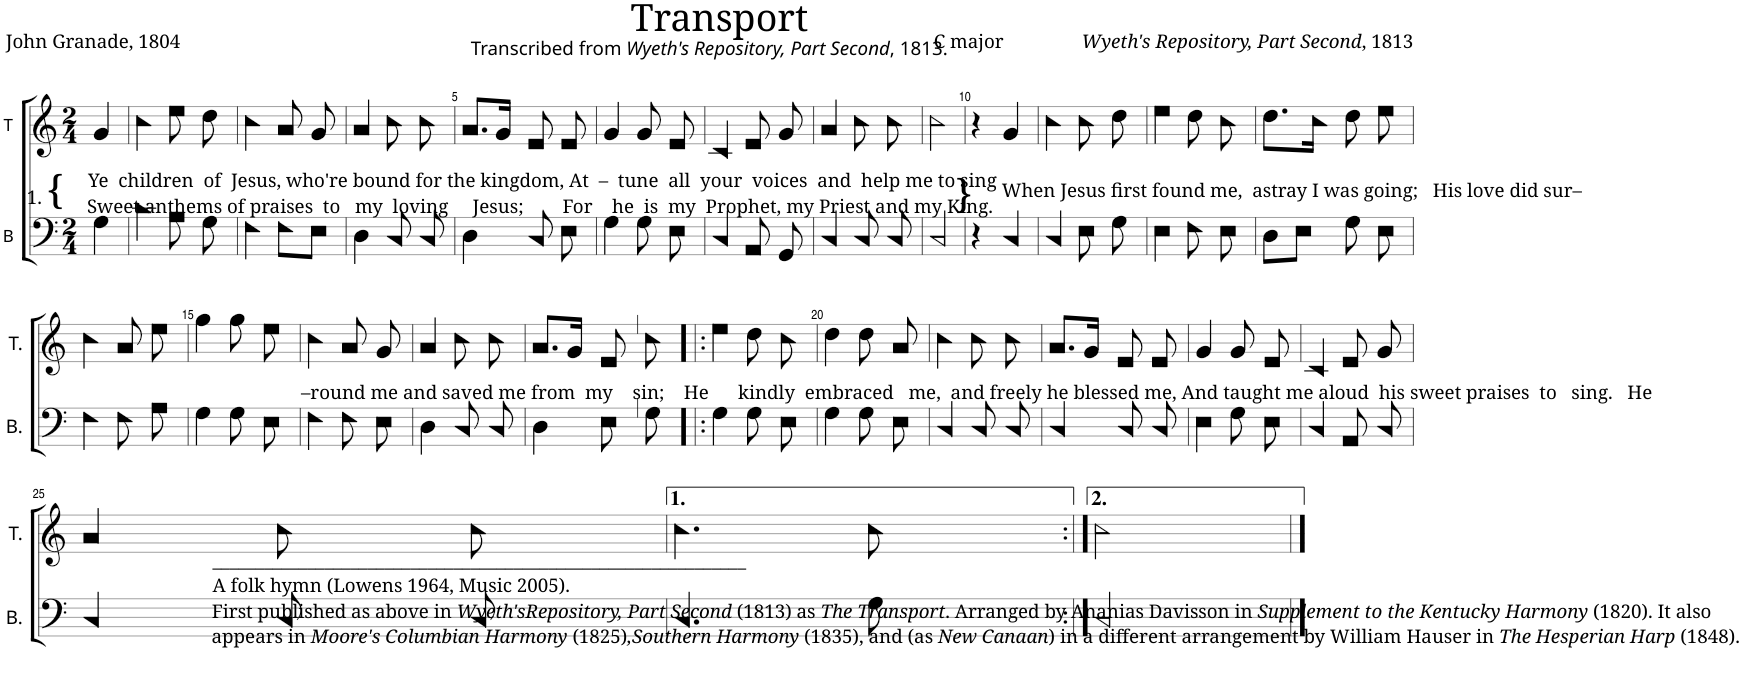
**kern	**kern	**kern	**kern
*part4	*part3	*part2	*part1
*staff4	*staff3	*staff2	*staff1
*I"B	*I"T	*I"C	*I"Tr
*I'B.	*I'T.	*I'C.	*I'Tr.
*clefF4	*clefG2	*clefG2	*clefG2
*k[]	*k[]	*k[]	*k[]
*M2/4	*M2/4	*M2/4	*M2/4
=1	=1	=1	=1
!	!LO:TX:b:t=1.	!	!
!	!LO:TX:b:t={	!	!
!	!LO:TX:b:t=Ye  children  of  Jesus, who're bound for the kingdom, At  –  tune  all  your  voices  and  help me to sing	!	!
!	!LO:TX:b:t=Sweet anthems of praises  to   my  loving     Jesus;        For    he  is  my  Prophet, my Priest and my King.	!	!
4G!\	4g!/	4r	4r
=2	=2	=2	=2
4c!\	4cc!\	2r	2r
8A!\	8ee!\	.	.
8G!\	8dd!\	.	.
=3	=3	=3	=3
4F!\	4cc!\	2r	2r
8F!\L	8a!/	.	.
8E!\J	8g!/	.	.
=4	=4	=4	=4
4D!\	4a!/	2r	2r
8C!/	8cc!\	.	.
8C!/	8cc!\	.	.
=5	=5	=5	=5
4D!\	8.a!/L	2r	2r
.	16g!/Jk	.	.
8C!/	8e!/	.	.
8E!\	8e!/	.	.
=6	=6	=6	=6
4G!\	4g!/	2r	2r
8G!\	8g!/	.	.
8E!\	8e!/	.	.
=7	=7	=7	=7
4C!/	4c!/	2r	2r
8AA!/	8e!/	.	.
8GG!/	8g!/	.	.
=8	=8	=8	=8
4C!/	4a!/	2r	2r
8C!/	8cc!\	.	.
8C!/	8cc!\	.	.
=9	=9	=9	=9
!	!LO:TX:b:t=}	!	!
2C!/	2cc!\	2r	2r
=10	=10	=10	=10
4r	4r	2r	2r
!	!LO:TX:b:t=When Jesus first found me,  astray I was going;   His love did sur–	!	!
4C!/	4g!/	.	.
=11	=11	=11	=11
4C!/	4cc!\	2r	2r
8E!\	8cc!\	.	.
8G!\	8dd!\	.	.
=12	=12	=12	=12
4E!\	4ee!\	2r	2r
8F!\	8dd!\	.	.
8E!\	8cc!\	.	.
=13	=13	=13	=13
8D!\L	8.dd!\L	2r	2r
8E!\J	.	.	.
.	16cc!\Jk	.	.
8G!\	8dd!\	.	.
8E!\	8ee!\	.	.
!!LO:LB:g=z
=14	=14	=14	=14
4F!\	4cc!\	2r	2r
8F!\	8a!/	.	.
8A!\	8ee!\	.	.
=15	=15	=15	=15
4G!\	4gg!\	2r	2r
8G!\	8gg!\	.	.
8E!\	8ee!\	.	.
=16	=16	=16	=16
!	!LO:TX:b:t=–round me and saved me from  my    sin;    He      kindly  embraced   me,  and freely he blessed me, And taught me aloud  his sweet praises  to   sing.   He	!	!
!LO:TX:b:t=______________________________________________________________	!	!	!
!LO:TX:b:t=A folk hymn (Lowens 1964, Music 2005).	!	!	!
!LO:TX:b:t=First published as above in	!	!	!
!LO:TX:b:i:t=Wyeth'sRepository, Part Second	!	!	!
!LO:TX:b:t=(1813) as	!	!	!
!LO:TX:b:i:t=The Transport	!	!	!
!LO:TX:b:t=. Arranged by Ananias Davisson in	!	!	!
!LO:TX:b:i:t=Supplement to the Kentucky Harmony	!	!	!
!LO:TX:b:t=(1820). It also	!	!	!
!LO:TX:b:t=appears in	!	!	!
!LO:TX:b:i:t=Moore's Columbian Harmony	!	!	!
!LO:TX:b:t=(1825)	!	!	!
!LO:TX:b:i:t=,Southern Harmony	!	!	!
!LO:TX:b:t=(1835), and (as	!	!	!
!LO:TX:b:i:t=New Canaan	!	!	!
!LO:TX:b:t=) in a different arrangement by William Hauser in	!	!	!
!LO:TX:b:i:t=The Hesperian Harp	!	!	!
!LO:TX:b:t=(1848).	!	!	!
4F!\	4cc!\	2r	2r
8F!\	8a!/	.	.
8E!\	8g!/	.	.
=17	=17	=17	=17
4D!\	4a!/	2r	2r
8C!/	8cc!\	.	.
8C!/	8cc!\	.	.
=18	=18	=18	=18
4D!\	8.a!/L	2r	2r
.	16g!/Jk	.	.
8E!\	8e!/	.	.
8G!\	8cc!\	.	.
=19!|:	=19!|:	=19!|:	=19!|:
4G!\	4ee!\	2r	2r
8G!\	8dd!\	.	.
8E!\	8cc!\	.	.
=20	=20	=20	=20
4G!\	4dd!\	2r	2r
8G!\	8dd!\	.	.
8E!\	8a!/	.	.
=21	=21	=21	=21
4C!/	4cc!\	2r	2r
8C!/	8cc!\	.	.
8C!/	8cc!\	.	.
=22	=22	=22	=22
4C!/	8.a!/L	2r	2r
.	16g!/Jk	.	.
8C!/	8e!/	.	.
8C!/	8e!/	.	.
=23	=23	=23	=23
4E!\	4g!/	2r	2r
8G!\	8g!/	.	.
8E!\	8e!/	.	.
=24	=24	=24	=24
4C!/	4c!/	2r	2r
8AA!/	8e!/	.	.
8C!/	8g!/	.	.
!!LO:LB:g=z
=25	=25	=25	=25
4C!/	4a!/	2r	2r
8C!/	8cc!\	.	.
8C!/	8cc!\	.	.
=26	=26	=26	=26
4.C!/	4.cc!\	2r	2r
8G!\	8cc!\	.	.
=27:|!	=27:|!	=27:|!	=27:|!
2C!/	2cc!\	2r	2r
==	==	==	==
*-	*-	*-	*-
